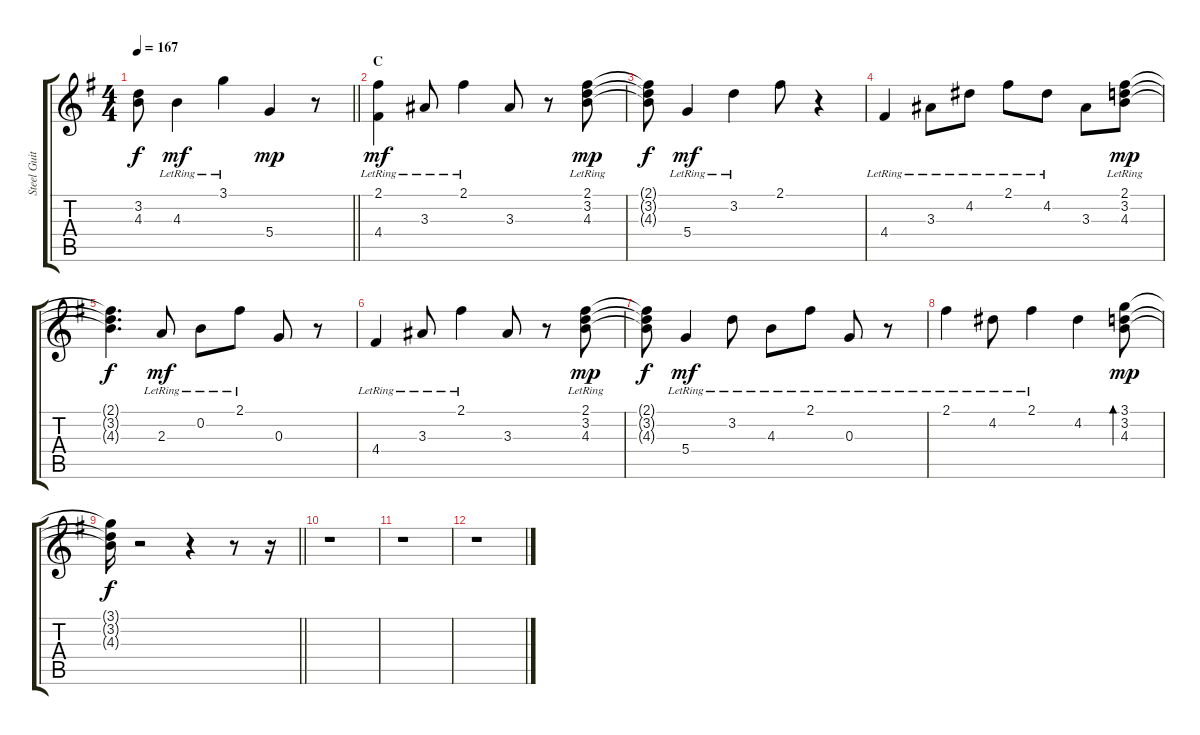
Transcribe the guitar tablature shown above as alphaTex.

\track ("Steel Guitar (R)" "Steel Guit") {instrument acousticguitarsteel}
\staff {score tabs}
\tuning (E4 B3 G3 D3 A2 E2) {hide}
\ts (4 4)
\tempo 167
\clef g2
\barLineRight lightlight
\ks g
(3.2{t} 4.3{t}).8{dy f} 4.3{lr}.4{dy mf} 3.1{lr}.4 5.4.4{dy mp} r.8 |
\section ("" "C")
(2.1{lr} 4.4{lr}).4{dy mf} 3.3{lr}.8 2.1{lr}.4 3.3.8 r.8 (2.1{lr} 3.2{lr} 4.3{lr}).8{dy mp} |
(2.1{t} 3.2{t} 4.3{t}).8{dy f} 5.4{lr}.4{dy mf} 3.2{lr}.4 2.1.8 r.4 |
4.4{lr}.4 3.3{lr}.8 4.2{lr}.8 2.1{lr}.8 4.2{lr}.8 3.3.8 (2.1{lr} 3.2{lr} 4.3{lr}).8{dy mp} |
(2.1{t} 3.2{t} 4.3{t}).4{d dy f} 2.3{lr}.8{dy mf} 0.2{lr}.8 2.1{lr}.8 0.3.8 r.8 |
4.4{lr}.4 3.3{lr}.8 2.1{lr}.4 3.3.8 r.8 (2.1{lr} 3.2{lr} 4.3{lr}).8{dy mp} |
(2.1{t} 3.2{t} 4.3{t}).8{dy f} 5.4{lr}.4{dy mf} 3.2{lr}.8 4.3{lr}.8 2.1{lr}.8 0.3{lr}.8 r.8 |
2.1{lr}.4 4.2{lr}.8 2.1{lr}.4 4.2.4 (3.1 3.2 4.3).8{bd 60 dy mp} |
\barLineRight lightlight
(3.1{t} 3.2{t} 4.3{t}).16{dy f} r.2 r.4 r.8 r.16 |
r.1 |
r.1 |
r.1
